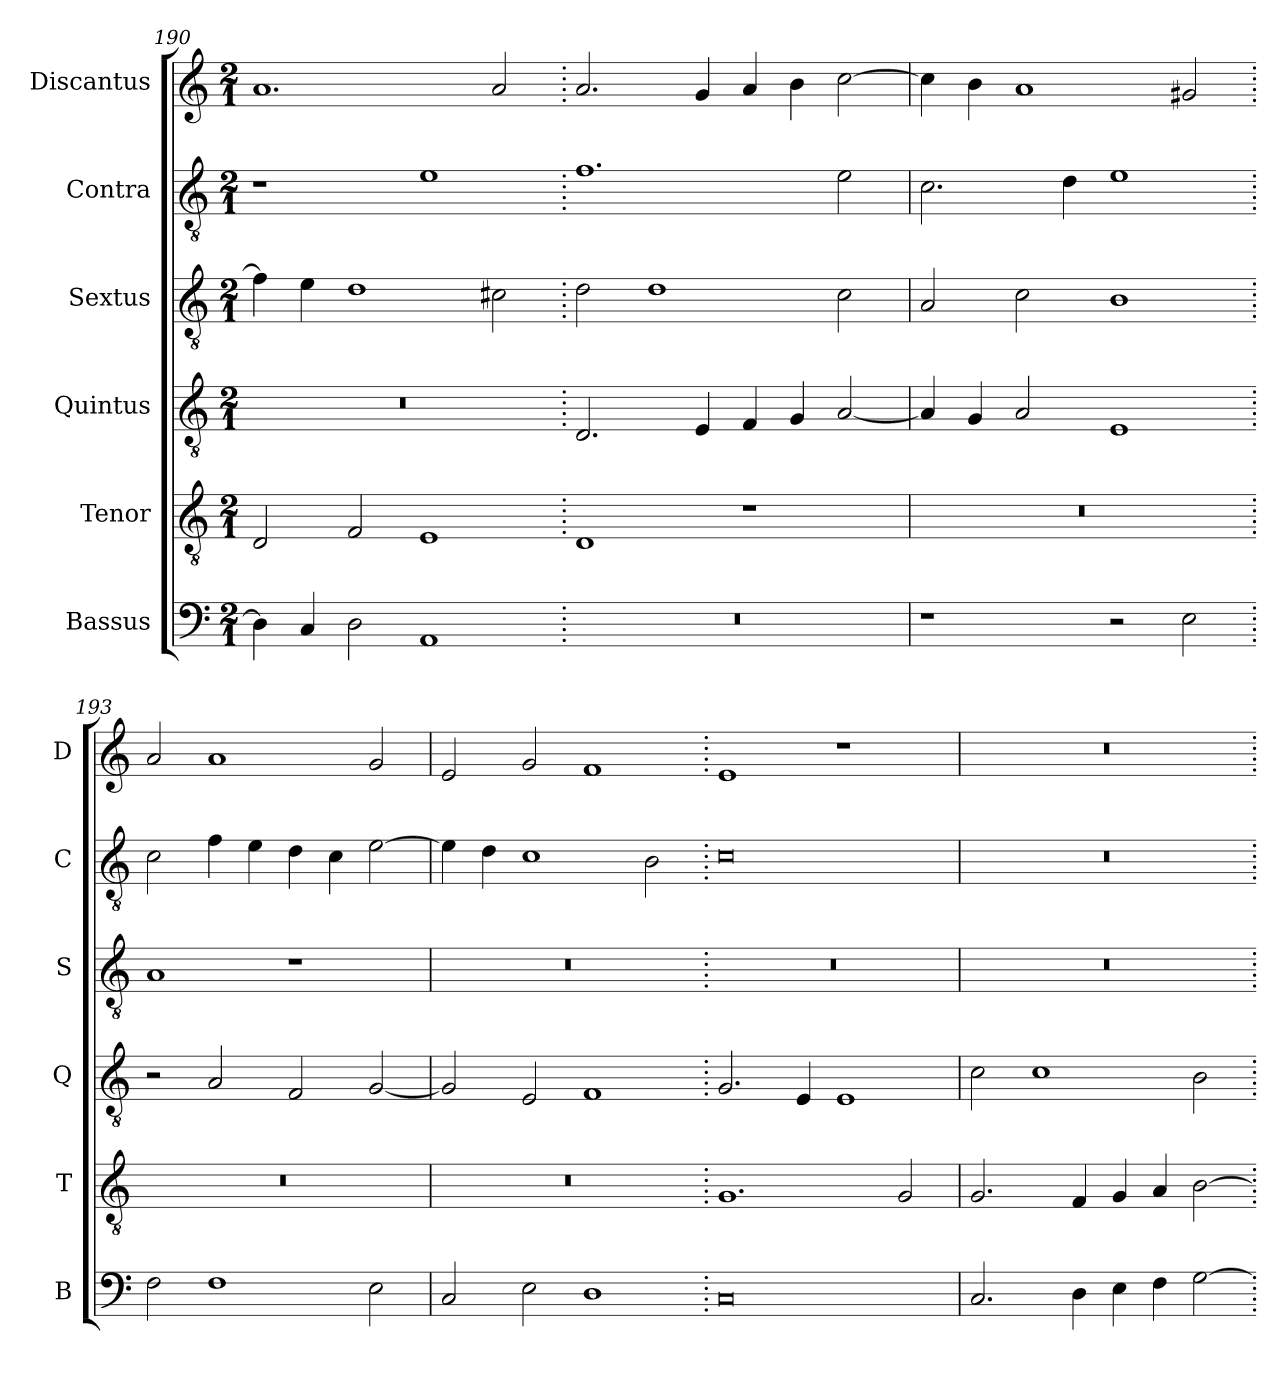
**kern	**kern	**kern	**kern	**kern	**kern
*part6	*part5	*part4	*part3	*part2	*part1
*staff6	*staff5	*staff4	*staff3	*staff2	*staff1
*I"Bassus	*I"Tenor	*I"Quintus	*I"Sextus	*I"Contra	*I"Discantus
*I'B	*I'T	*I'Q	*I'S	*I'C	*I'D
*clefF4	*clefGv2	*clefGv2	*clefGv2	*clefGv2	*clefG2
*k[]	*k[]	*k[]	*k[]	*k[]	*k[]
*M2/1	*M2/1	*M2/1	*M2/1	*M2/1	*M2/1
=190	=190	=190	=190	=190	=190
4D\]	2D/	0r	4f\]	1r	1.a
4C/	.	.	4e\	.	.
2D\	2F/	.	1d	.	.
1AA	1E	.	.	1e	.
.	.	.	2c#X\	.	2a/
=191.	=191.	=191.	=191.	=191.	=191.
0r	1D	2.D/	2d\	1.f	2.a/
.	.	.	1d	.	.
.	.	4E/	.	.	4g/
.	1r	4F/	.	.	4a/
.	.	4G/	.	.	4b\
.	.	[2A/	2c\	2e\	[2cc\
=192	=192	=192	=192	=192	=192
1r	0r	4A/]	2A/	2.c\	4cc\]
.	.	4G/	.	.	4b\
.	.	2A/	2c\	.	1a
.	.	.	.	4d\	.
2r	.	1E	1B	1e	.
2E\	.	.	.	.	2g#X/
=193.	=193.	=193.	=193.	=193.	=193.
2F\	0r	2r	1A	2c\	2a/
1F	.	2A/	.	4f\	1a
.	.	.	.	4e\	.
.	.	2F/	1r	4d\	.
.	.	.	.	4c\	.
2E\	.	[2G/	.	[2e\	2g/
=194	=194	=194	=194	=194	=194
2C/	0r	2G/]	0r	4e\]	2e/
.	.	.	.	4d\	.
2E\	.	2E/	.	1c	2g/
1D	.	1F	.	.	1f
.	.	.	.	2B\	.
=195.	=195.	=195.	=195.	=195.	=195.
0C	1.G	2.G/	0r	0c	1e
.	.	4E/	.	.	.
.	.	1E	.	.	1r
.	2G/	.	.	.	.
=196	=196	=196	=196	=196	=196
2.C/	2.G/	2c\	0r	0r	0r
.	.	1c	.	.	.
4D\	4F/	.	.	.	.
4E\	4G/	.	.	.	.
4F\	4A/	.	.	.	.
[2G\	[2B\	2B\	.	.	.
=.	=.	=.	=.	=.	=.
*-	*-	*-	*-	*-	*-
